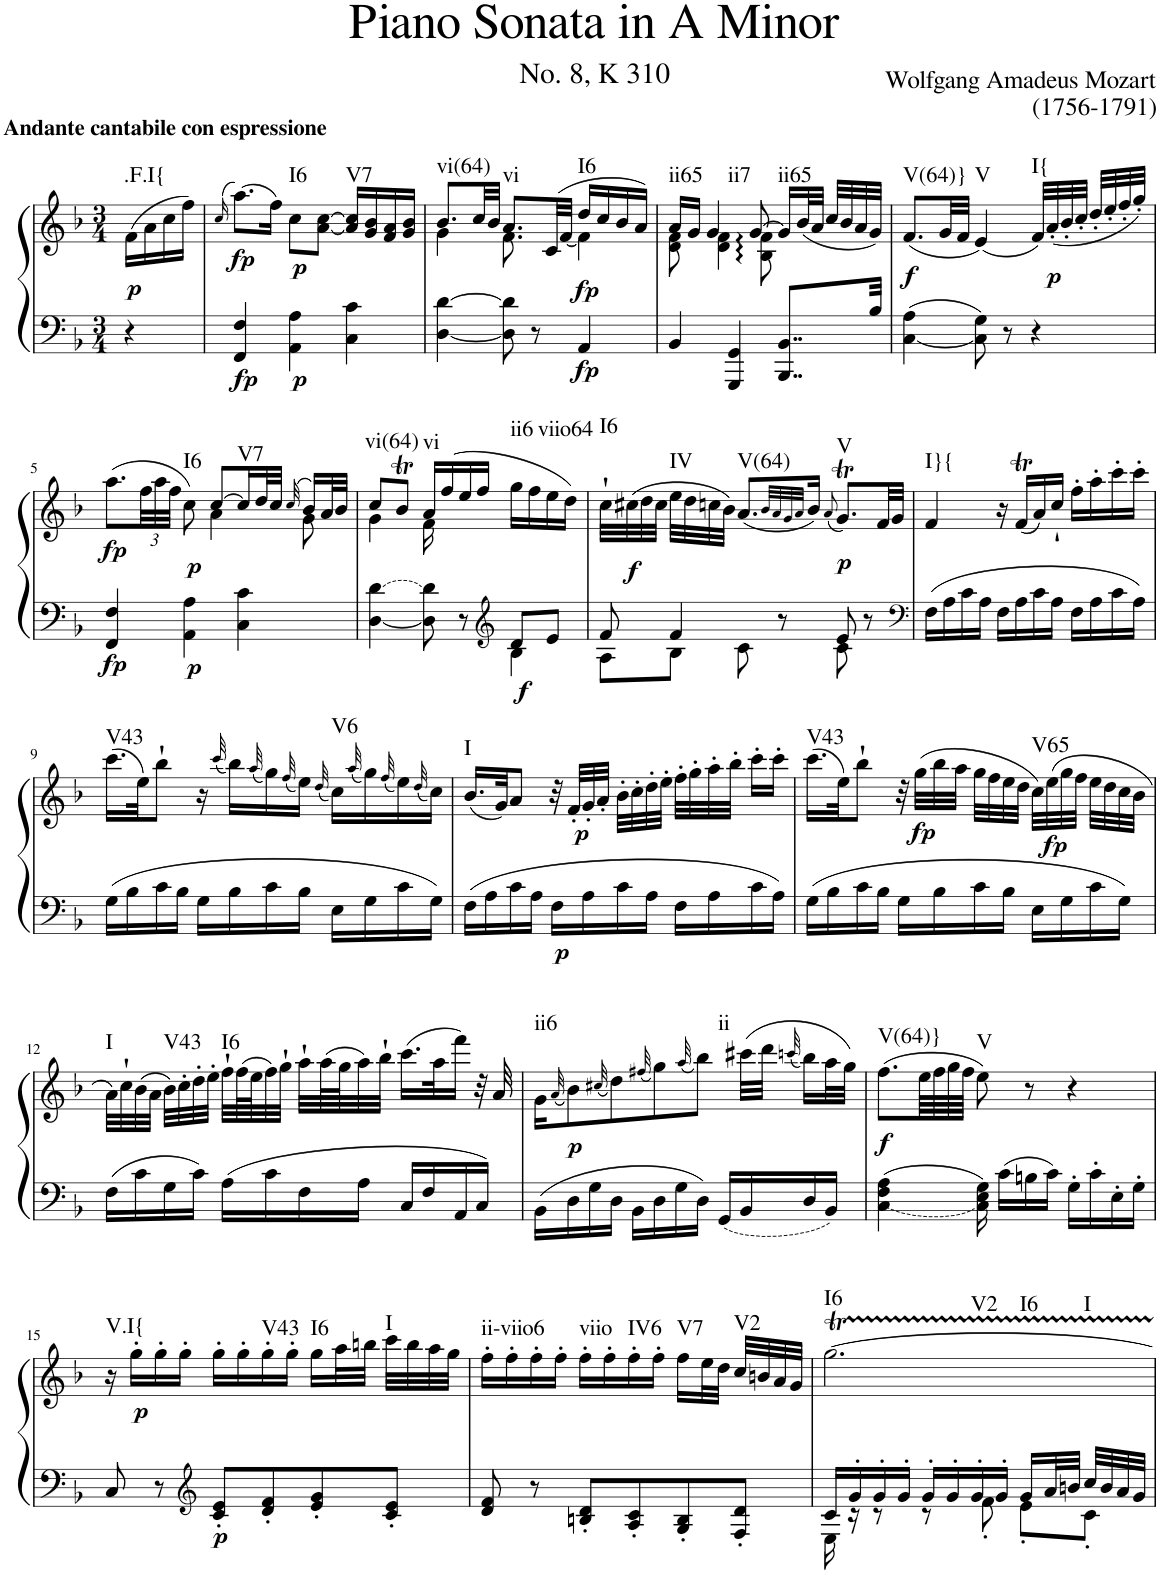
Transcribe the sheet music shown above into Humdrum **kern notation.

**kern	**kern	**dynam	**harte
*part1	*part1	*part1	*part1
*staff2	*staff1	*staff1/2	*
*I"Piano	*	*	*
*I'Pno.	*	*	*
*clefF4	*clefG2	*	*
*k[b-]	*k[b-]	*	*
*M3/4	*M3/4	*	*
=	=	=	=
!	!LO:TX:a:B:t=Andante cantabile con espressione	!	!
!	!	!LO:DY:a=2	!LO:H:kt=.F.I{
4r	(16f\LL	p	N
.	16a\	.	.
.	16cc\	.	.
.	16ff\JJ)	.	.
=1	=1	=1	=1
.	(>16qcc/	.	.
!	!	!LO:DY:b=2	!
!	!	!LO:DY:n=1:b	!
4FF/ 4F/	(8.aa\L)	fp fp	.
.	16ff\Jk)	.	.
!	!	!LO:DY:n=2:b=2	!
!	!	!LO:DY:n=3:b	!LO:H:kt=I6
4AA\ 4A\	8cc\L	p p	N
.	[8a\ [8cc\J	.	.
!	!	!	!LO:H:kt=V7
4C\ 4c\	16a/] 16cc/]LL	.	N
.	16g/ 16b-/	.	.
.	16f/ 16a/	.	.
.	16g/ 16b-/JJ	.	.
=2	=2	=2	=2
*	*^	*	*
!	!	!	!	!LO:H:kt=vi(64)
[4D\ [4d\	8.b-/L	4g\	.	N
.	32cc/LL	.	.	.
.	32b-/JJJ	.	.	.
!	!	!	!	!LO:H:kt=vi
8D\] 8d\]	8.a/L	8.f\	.	N
8r	.	.	.	.
.	(32c/LL	16ryy	.	.
.	[32f/JJJ	.	.	.
!	!	!	!LO:DY:b=2	!
!	!	!	!LO:DY:n=1:a=2	!LO:H:kt=I6
4AA/	16dd/LL	4f\]	fp fp	N
.	16cc/	.	.	.
.	16b-/	.	.	.
.	16a/JJ)	.	.	.
=3	=3	=3	=3	=3
!	!	!	!	!LO:H:kt=ii65
4BB-/	16a/LL	8d\ 8f\	.	N
.	16g/JJ	.	.	.
!	!	!	!	!LO:H:kt=ii7
.	4g/	4d\ 4f\	.	N
4GGG/ 4GG/	.	.	.	.
.	[8g/	8B-\ 8f\	.	.
!	!	!	!	!LO:H:kt=ii65
8..BBB-/ 8..BB-/L	16g/LL]	4ryy	.	N
.	(<32b-/L	.	.	.
.	32a/JJJ	.	.	.
.	32cc/LLL	.	.	.
.	32b-/	.	.	.
.	32a/	.	.	.
32B-/Jkk	32g/JJJ)	.	.	.
*	*v	*v	*	*
=4	=4	=4	=4
!	!	!LO:DY:b	!LO:H:kt=V(64)}
[4C\ 4A\	(8.f/L	f	N
.	32g/LL	.	.
.	32f/JJJ	.	.
!	!	!	!LO:H:kt=V
8C\] 8G\	(4e/)	.	N
8r	.	.	.
!	!	!	!LO:H:kt=I{
4r	32f/LLL)	.	N
!	!	!LO:DY:b	!
.	(32a'/	p	.
.	32b-'/	.	.
.	32cc'/JJJ	.	.
.	32dd'/LLL	.	.
.	32ee'/	.	.
.	32ff'/	.	.
.	32gg'/JJJ)	.	.
!!LO:LB:g=z
=5	=5	=5	=5
*	*^	*	*
!	!	!	!LO:DY:b=2	!
!	!	!	!LO:DY:n=1:b	!
4FF/ 4F/	(>8.aa\L	4ryy	fp fp	.
*	*Xbrackettup	*	*	*
.	48ff\LL	.	.	.
.	48aa\	.	.	.
.	48ff\JJJ	.	.	.
!	!	!	!LO:DY:n=2:b=2	!
!	!	!	!LO:DY:n=3:a=2	!LO:H:kt=I6
4AA\ 4A\	8cc\)	8ryy	p p	N
.	[8cc/L	4a\	.	.
!	!	!	!	!LO:H:kt=V7
4C\ 4c\	16cc/L]	.	.	N
.	32dd/L	.	.	.
.	32cc/JJJ	.	.	.
.	(>32qcc/	.	.	.
.	16b-/LL)	8g\	.	.
.	32a/L	.	.	.
.	32b-/JJJ	.	.	.
=6	=6	=6	=6	=6
!LO:T:n=2:dash	!	!	!	!LO:H:kt=vi(64)
*^	*	*	*	*
[4D\ [>4d\	2ryy	8cc/L	4g\	.	N
.	.	8b-T/J	.	.	.
!	!	!	!	!	!LO:H:kt=vi
8D\] 8d\]	.	16a/LL	16f\	.	N
.	.	(16ff/	16ryy	.	.
8r	.	16ee/	8ryy	.	.
.	.	16ff/JJ	.	.	.
*clefG2	*	*	*	*	*
!	!	!	!	!LO:DY:b=2	!LO:H:kt=ii6
8d/L	4B-\	16gg\LL	4ryy	f	N
.	.	16ff\	.	.	.
!	!	!	!	!	!LO:H:kt=viio64
8e/J	.	16ee\	.	.	N
.	.	16dd\JJ)	.	.	.
*	*	*v	*v	*	*
=7	=7	=7	=7	=7
!	!	!	!	!LO:H:kt=I6
8f/	8A\L	32cc`\LLL	.	N
!	!	!	!LO:DY:b	!
.	.	(32cc#X\	f	.
.	.	32dd\	.	.
.	.	32cc#\JJJ	.	.
!	!	!	!	!LO:H:kt=IV
4f/	8B-\J	32ee\LLL	.	N
.	.	32dd\	.	.
.	.	32ccn\	.	.
.	.	32b-\JJJ)	.	.
!	!	!	!	!LO:H:kt=V(64)
.	8c\	(8.a/L	.	N
8r	8ryy	.	.	.
.	.	32qb-/LLL	.	.
.	.	32qa/	.	.
.	.	32qg/	.	.
.	.	32qa/JJJ	.	.
.	.	16b-/Jk)	.	.
.	.	(8qa/	.	.
!	!	!	!LO:DY:b	!LO:H:kt=V
8e/	8c\	8.gT/L)	p	N
8r	8ryy	.	.	.
.	.	32f/LL	.	.
.	.	32g/JJJ	.	.
*v	*v	*	*	*
=8	=8	=8	=8
*clefF4	*	*	*
!	!	!	!LO:H:kt=I}{
16F\LL	4f/	.	N
16A\	.	.	.
16c\	.	.	.
16A\JJ	.	.	.
16F\LL	16r	.	.
16A\	(16fT/LL	.	.
16c\	16a/)	.	.
16A\JJ	16cc`/JJ	.	.
16F\LL	16ff'\LL	.	.
16A\	16aa'\	.	.
16c\	16ccc'\	.	.
16A\JJ	16ccc'\JJ	.	.
!!LO:LB:g=z
=9	=9	=9	=9
!	!	!	!LO:H:kt=V43
16G\LL	(16.ccc\LL	.	N
16B-\	.	.	.
.	32ee\JK)	.	.
16c\	8bb-`\J	.	.
16B-\JJ	.	.	.
16G\LL	16r	.	.
.	(32qccc/	.	.
16B-\	16bb-\LL)	.	.
.	(32qaa/	.	.
16c\	16gg\)	.	.
.	(32qff/	.	.
16B-\JJ	16ee\JJ)	.	.
.	(32qdd/	.	.
!	!	!	!LO:H:kt=V6
16E\LL	16cc\LL)	.	N
.	(32qaa/	.	.
16G\	16gg\)	.	.
.	(32qff/	.	.
16c\	16ee\)	.	.
.	(32qdd/	.	.
16G\JJ	16cc\JJ)	.	.
=10	=10	=10	=10
!	!	!	!LO:H:kt=I
16F\LL	(16.b-/LL	.	N
16A\	.	.	.
.	32g/JK)	.	.
16c\	8a/J	.	.
16A\JJ	.	.	.
!	!	!LO:DY:b=2	!
16F\LL	32r	p	.
.	32f'/LLL	.	.
!	!	!LO:DY:b	!
16A\	32g'/	p	.
.	32a'/JJJ	.	.
16c\	32b-'\LLL	.	.
.	32cc'\	.	.
16A\JJ	32dd'\	.	.
.	32ee'\JJJ	.	.
16F\LL	32ff'\LLL	.	.
.	32gg'\	.	.
16A\	32aa'\	.	.
.	32bb-'\JJJ	.	.
16c\	16ccc'\LL	.	.
16A\JJ	16ccc'\JJ	.	.
=11	=11	=11	=11
!	!	!	!LO:H:kt=V43
16G\LL	(16.ccc\LL	.	N
16B-\	.	.	.
.	32ee\JK)	.	.
16c\	8bb-`\J	.	.
16B-\JJ	.	.	.
16G\LL	32r	.	.
!	!	!LO:DY:b	!
.	(32gg\LLL	fp	.
16B-\	32bb-\	.	.
.	32aa\JJJ	.	.
16c\	32gg\LLL	.	.
.	32ff\	.	.
16B-\JJ	32ee\	.	.
.	32dd\JJJ	.	.
!	!	!	!LO:H:kt=V65
16E\LL	32cc\LLL)	.	N
!	!	!LO:DY:b	!
.	(32ee\	fp	.
16G\	32gg\	.	.
.	32ff\JJJ	.	.
16c\	32ee\LLL	.	.
.	32dd\	.	.
16G\JJ	32cc\	.	.
.	32b-\JJJ	.	.
!!LO:LB:g=z
=12	=12	=12	=12
!	!	!	!LO:H:kt=I
16F\LL	32a\LLL)	.	N
.	32cc`\	.	.
16c\	(32b-\	.	.
.	32a\JJJ	.	.
!	!	!	!LO:H:kt=V43
16G\	32b-\LLL)	.	N
.	32cc'\	.	.
16c\JJ	32dd'\	.	.
.	32ee'\JJJ	.	.
!	!	!	!LO:H:kt=I6
16A\LL	32ff`\LLL	.	N
.	(64ff\L	.	.
.	64ee\J	.	.
16c\	32ff\)	.	.
.	32gg`\JJJ	.	.
16F\	32aa`\LLL	.	.
.	(64aa\L	.	.
.	64gg\J	.	.
16A\JJ	32aa\)	.	.
.	32bb-`\JJJ	.	.
16C/LL	(16.ccc\LL	.	.
16F/	.	.	.
.	32aa\K	.	.
16AA/	16fff\JJ)	.	.
16C/JJ	32r	.	.
.	32a/	.	.
=13	=13	=13	=13
!	!	!	!LO:H:kt=ii6
16BB-\LL	16g\KL	.	N
.	(32qa/	.	.
!	!	!LO:DY:b	!
16D\	8b-\)	p	.
16G\	.	.	.
.	(32qcc#X/	.	.
16D\JJ	8dd\)	.	.
16BB-\LL	.	.	.
.	(32qff#X/	.	.
16D\	8gg\)	.	.
16G\	.	.	.
.	(32qaa/	.	.
!	!	!	!LO:H:kt=ii
16D\JJ	8bb-\J)	.	N
16GG/LL	.	.	.
16BB-/	(32ccc#X\LLL	.	.
.	32ddd\JJJ	.	.
.	(32qcccn/	.	.
16D/	16bb-\LL)	.	.
16BB-/JJ	32aa\L	.	.
.	32gg\JJJ)	.	.
=14	=14	=14	=14
!	!	!LO:DY:b	!LO:H:kt=V(64)}
4C\ 4F\ 4A\	(8.ff\L	f	N
.	64ee\LLL	.	.
.	64ff\	.	.
.	64gg\	.	.
.	64ff\JJJJ	.	.
!	!	!	!LO:H:kt=V
16C\ 16E\ 16G\	8ee\)	.	N
16c\LL	.	.	.
16Bn\	8r	.	.
16c\JJ	.	.	.
16G'\LL	4r	.	.
16c'\	.	.	.
16E'\	.	.	.
16G'\JJ	.	.	.
!!LO:LB:g=z
=15	=15	=15	=15
!	!	!	!LO:H:kt=V.I{
8C/	16r	.	N
!	!	!LO:DY:b	!
.	16gg'\LL	p	.
8r	16gg'\	.	.
.	16gg'\JJ	.	.
*clefG2	*	*	*
!	!	!LO:DY:b=2	!
8c/' 8e/'L	16gg'\LL	p	.
.	16gg'\	.	.
!	!	!	!LO:H:kt=V43
8d/' 8f/'	16gg'\	.	N
.	16gg'\JJ	.	.
!	!	!	!LO:H:kt=I6
8e/' 8g/'	16gg\LL	.	N
.	32aa\L	.	.
.	32bbn\JJJ	.	.
!	!	!	!LO:H:kt=I
8c/' 8e/'J	32ccc\LLL	.	N
.	32bb\	.	.
.	32aa\	.	.
.	32gg\JJJ	.	.
=16	=16	=16	=16
!	!	!	!LO:H:kt=ii-viio6
8d/ 8f/	16ff'\LL	.	N
.	16ff'\	.	.
8r	16ff'\	.	.
.	16ff'\JJ	.	.
!	!	!	!LO:H:kt=viio
8Bn/' 8d/'L	16ff'\LL	.	N
.	16ff'\	.	.
!	!	!	!LO:H:kt=IV6
8A/' 8c/'	16ff'\	.	N
.	16ff'\JJ	.	.
!	!	!	!LO:H:kt=V7
8G/' 8B/'	16ff\LL	.	N
.	32ee\L	.	.
.	32dd\JJJ	.	.
!	!	!	!LO:H:kt=V2
8F/' 8d/'J	32cc/LLL	.	N
.	32bn/	.	.
.	32a/	.	.
.	32g/JJJ	.	.
=17	=17	=17	=17
*^	*	*	*
!	!	!	!	!LO:H:n=1:kt=I6
!	!	!	!	!LO:H:n=2:kt=V2
!	!	!	!	!LO:H:n=3:kt=I6
!	!	!	!	!LO:H:n=4:kt=I
16c/LL	16E\	[2.ggT\	.	N N N N
16g'/	16r	.	.	.
16g'/	8r	.	.	.
16g'/JJ	.	.	.	.
16g'/LL	8r	.	.	.
16g'/	.	.	.	.
16g'/	8f'\	.	.	.
16g'/JJ	.	.	.	.
16g/LL	8e'\L	.	.	.
32a/L	.	.	.	.
32bn/JJJ	.	.	.	.
32cc/LLL	8c'\J	.	.	.
32b/	.	.	.	.
32a/	.	.	.	.
32g/JJJ	.	.	.	.
*v	*v	*	*	*
=	=	=	=
*-	*-	*-	*-
